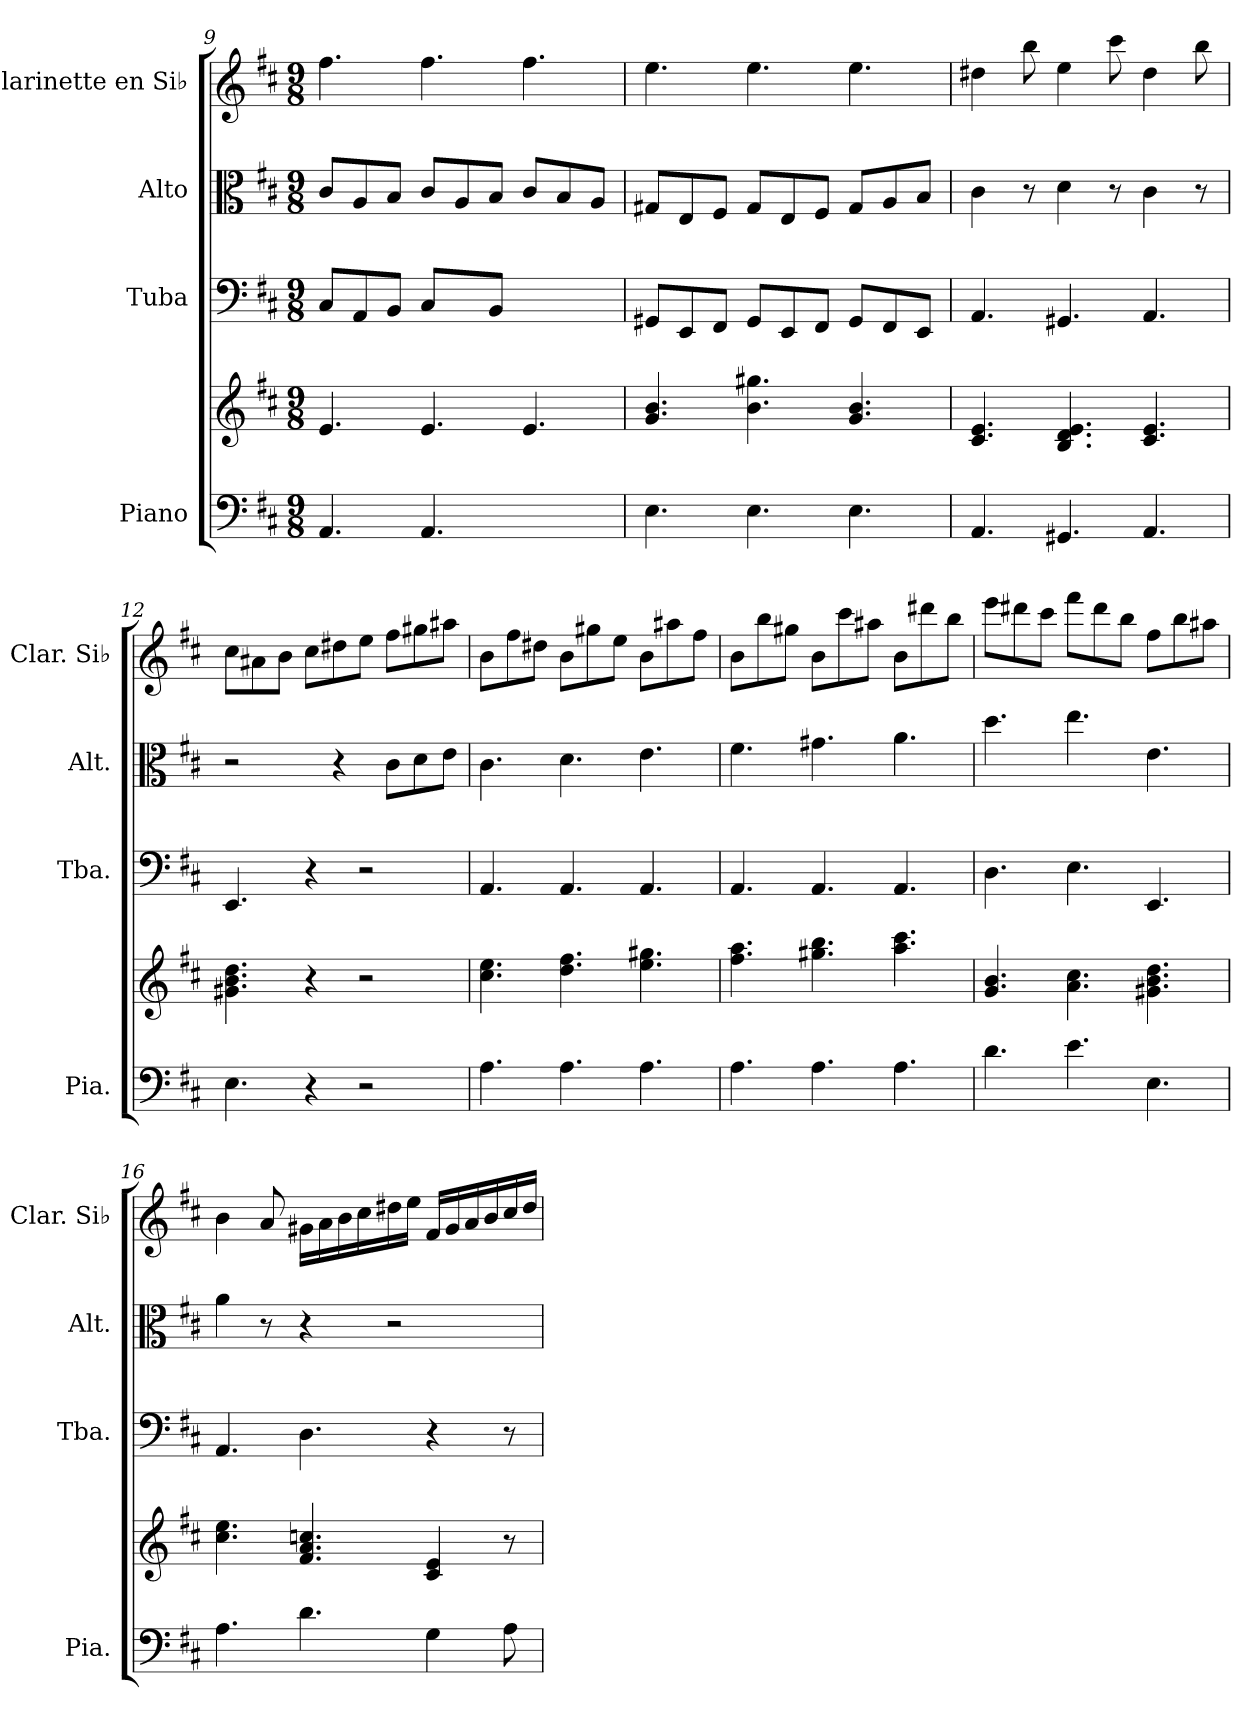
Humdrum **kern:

**kern	**kern	**kern	**kern	**kern
*part4	*part4	*part3	*part2	*part1
*staff5	*staff4	*staff3	*staff2	*staff1
*I"Piano	*	*I"Tuba	*I"Alto	*I"Clarinette en Si♭
*I'Pia.	*	*I'Tba.	*I'Alt.	*I'Clar. Si♭
*clefF4	*clefG2	*clefF4	*clefC3	*clefG2
*	*	*	*	*ITrd1c2
*k[f#c#]	*k[f#c#]	*k[f#c#]	*k[f#c#]	*k[]
*M9/8	*M9/8	*M9/8	*M9/8	*M9/8
=9	=9	=9	=9	=9
4.AA/	4.e/	8C#/L	8c#/L	4.ee\
.	.	8AA/	8A/	.
.	.	8BB/J	8B/J	.
4.AA/	4.e/	8C#/L	8c#/L	4.ee\
.	.	8AA/yy	8A/	.
.	.	8BB/J	8B/J	.
4.AA/yy	4.e/	8C#/Lyy	8c#/L	4.ee\
.	.	8BB/	8B/	.
.	.	8AA/J	8A/J	.
=10	=10	=10	=10	=10
4.E\	4.g/ 4.b/	8GG#X/L	8G#X/L	4.dd\
.	.	8EE/	8E/	.
.	.	8FF#/J	8F#/J	.
4.E\	4.b\ 4.gg#X\	8GG#/L	8G#/L	4.dd\
.	.	8EE/	8E/	.
.	.	8FF#/J	8F#/J	.
4.E\	4.g/ 4.b/	8GG#/L	8G#/L	4.dd\
.	.	8FF#/	8A/	.
.	.	8EE/J	8B/J	.
=11	=11	=11	=11	=11
4.AA/	4.c#/ 4.e/	4.AA/	4c#\	4cc#X\
.	.	.	8r	8aa\
4.GG#X/	4.B/ 4.d/ 4.e/	4.GG#X/	4d\	4dd\
.	.	.	8r	8bb\
4.AA/	4.c#/ 4.e/	4.AA/	4c#\	4cc#\
.	.	.	8r	8aa\
!!LO:LB:g=z
=12	=12	=12	=12	=12
4.E\	4.g#X\ 4.b\ 4.dd\	4.EE/	2r	8b\L
.	.	.	.	8g#X\
.	.	.	.	8a\J
4r	4r	4r	.	8b\L
.	.	.	4r	8cc#X\
2r	2r	2r	.	8dd\J
.	.	.	8c#\L	8ee\L
.	.	.	8d\	8ff#X\
.	.	.	8e\J	8gg#X\J
=13	=13	=13	=13	=13
4.A\	4.cc#\ 4.ee\	4.AA/	4.c#\	8a\L
.	.	.	.	8ee\
.	.	.	.	8cc#X\J
4.A\	4.dd\ 4.ff#\	4.AA/	4.d\	8a\L
.	.	.	.	8ff#X\
.	.	.	.	8dd\J
4.A\	4.ee\ 4.gg#X\	4.AA/	4.e\	8a\L
.	.	.	.	8gg#X\
.	.	.	.	8ee\J
=14	=14	=14	=14	=14
4.A\	4.ff#\ 4.aa\	4.AA/	4.f#\	8a\L
.	.	.	.	8aa\
.	.	.	.	8ff#X\J
4.A\	4.gg#X\ 4.bb\	4.AA/	4.g#X\	8a\L
.	.	.	.	8bb\
.	.	.	.	8gg#X\J
4.A\	4.aa\ 4.ccc#\	4.AA/	4.a\	8a\L
.	.	.	.	8ccc#X\
.	.	.	.	8aa\J
!!LO:PB:g=z
=15	=15	=15	=15	=15
4.d\	4.g/ 4.b/	4.D\	4.dd\	8ddd\L
.	.	.	.	8ccc#X\
.	.	.	.	8bb\J
4.e\	4.a\ 4.cc#\	4.E\	4.ee\	8eee\L
.	.	.	.	8ccc#\
.	.	.	.	8aa\J
4.E\	4.g#X\ 4.b\ 4.dd\	4.EE/	4.e\	8ee\L
.	.	.	.	8aa\
.	.	.	.	8gg#X\J
=16	=16	=16	=16	=16
4.A\	4.cc#\ 4.ee\	4.AA/	4a\	4a\
.	.	.	8r	8g/
4.d\	4.f#/ 4.a/ 4.ccn/	4.D\	4r	16f#X\LL
.	.	.	.	16g\
.	.	.	.	16a\
.	.	.	.	16b\
.	.	.	2r	16cc#X\
.	.	.	.	16dd\JJ
4G\	4c#/ 4e/	4r	.	16e/LL
.	.	.	.	16f#/
.	.	.	.	16g/
.	.	.	.	16a/
8A\	8r	8r	.	16b/
.	.	.	.	16cc#/JJ
=	=	=	=	=
*-	*-	*-	*-	*-
